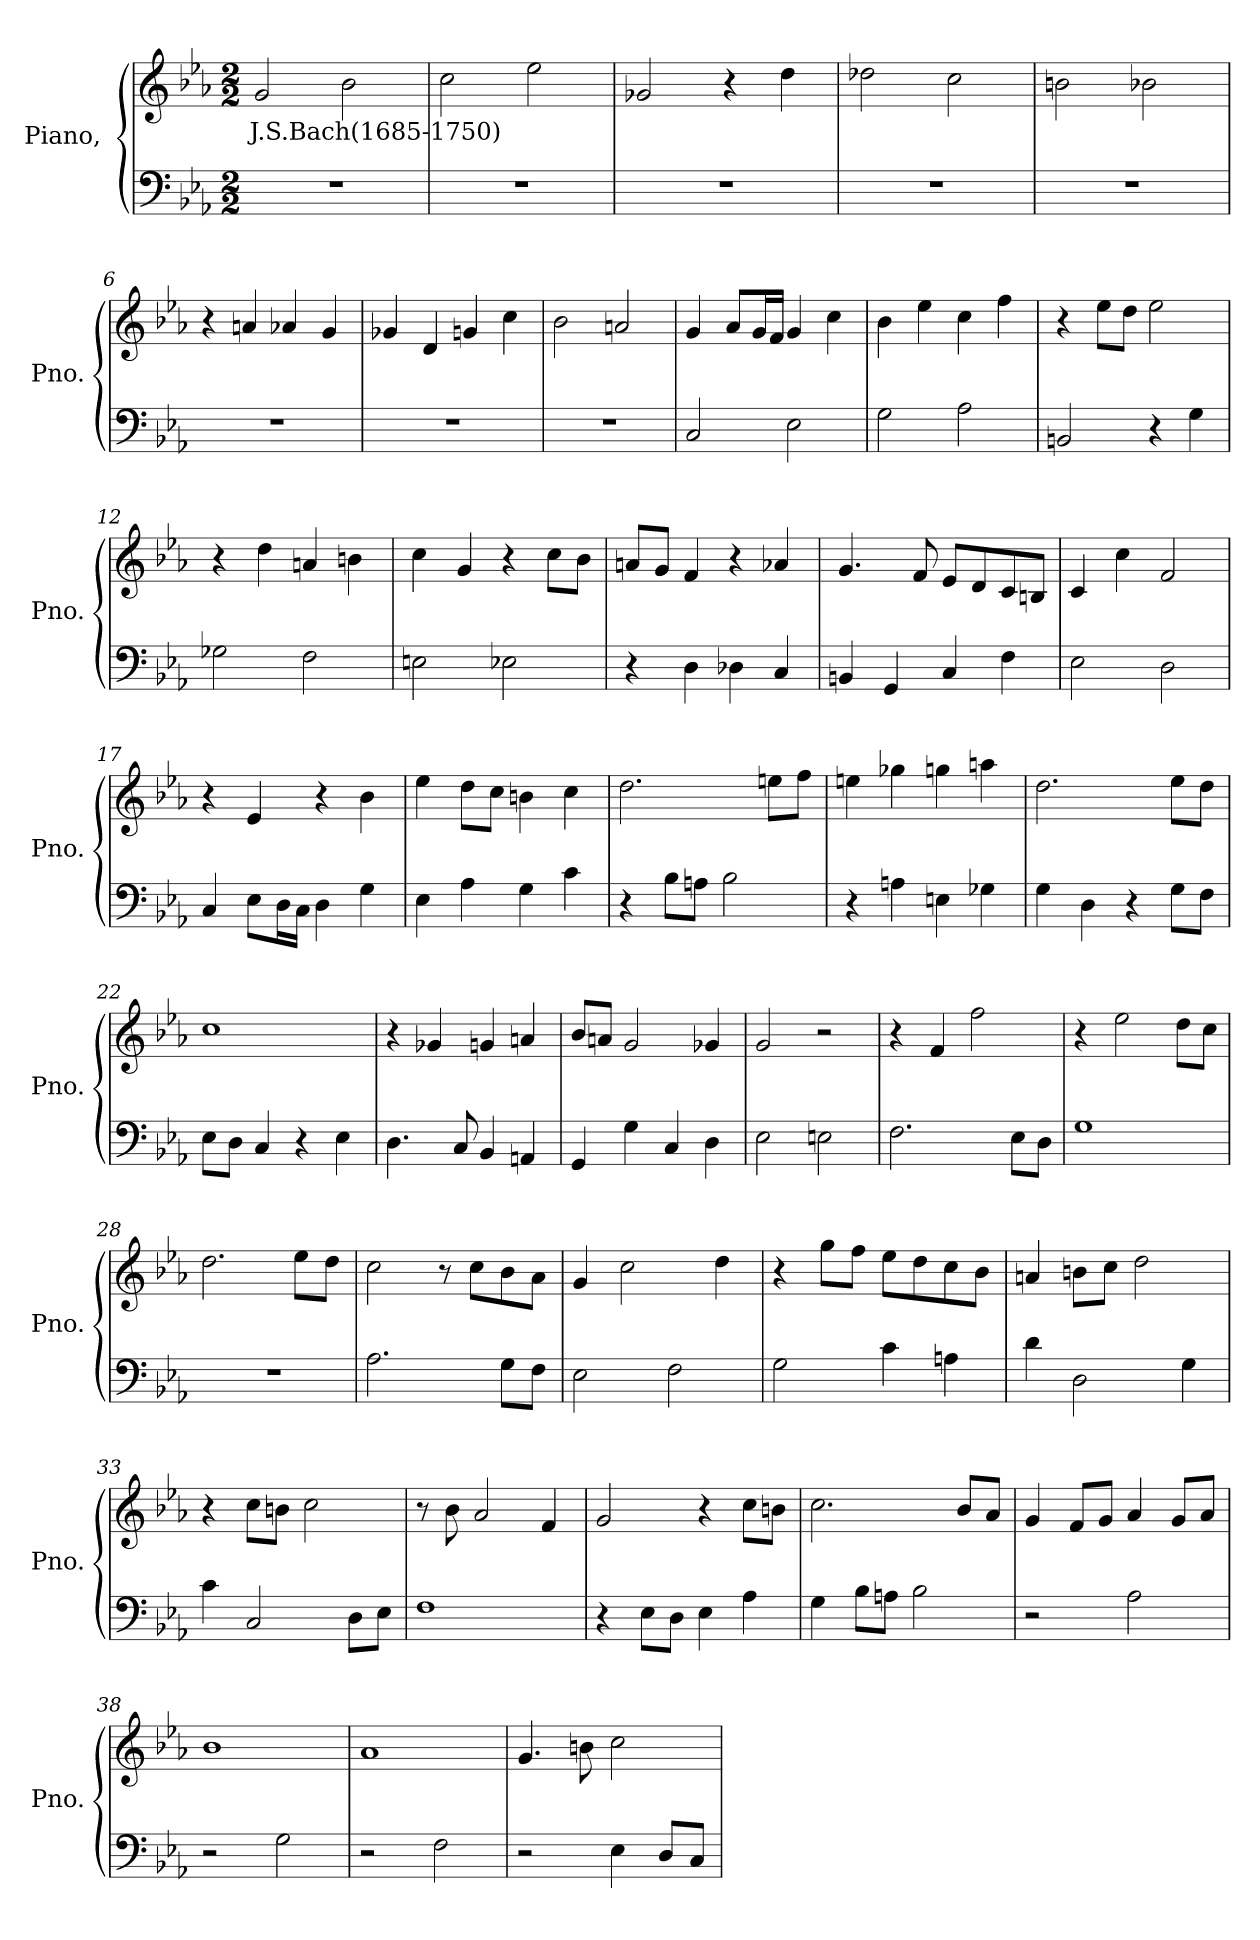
**kern	**kern	**text
*part2	*part1	*part1
*staff2	*staff1	*staff1
*I"Piano, \new	*I"Piano, \new	*
*I'Pno.	*I'Pno.	*
*clefF4	*clefG2	*
*k[b-e-a-]	*k[b-e-a-]	*
*M2/2	*M2/2	*
*MM120	*MM120	*
=1	=1	=1
!	!	!LO:LY:b
1r	2g/	J.S.Bach(1685-1750)
.	2b-\	.
=2	=2	=2
1r	2cc\	.
.	2ee-\	.
=3	=3	=3
1r	2g-X/	.
.	4r	.
.	4dd\	.
=4	=4	=4
1r	2dd-X\	.
.	2cc\	.
=5	=5	=5
1r	2bn\	.
.	2b-X\	.
=6	=6	=6
1r	4r	.
.	4an/	.
.	4a-X/	.
.	4g/	.
!!LO:LB:g=z
=7	=7	=7
1r	4g-X/	.
.	4d/	.
.	4gn/	.
.	4cc\	.
=8	=8	=8
1r	2b-\	.
.	2an/	.
=9	=9	=9
2C/	4g/	.
.	8a-/L	.
.	16g/L	.
.	16f/JJ	.
2E-\	4g/	.
.	4cc\	.
=10	=10	=10
2G\	4b-\	.
.	4ee-\	.
2A-\	4cc\	.
.	4ff\	.
=11	=11	=11
2BBn/	4r	.
.	8ee-\L	.
.	8dd\J	.
4r	2ee-\	.
4G\	.	.
=12	=12	=12
2G-X\	4r	.
.	4dd\	.
2F\	4an/	.
.	4bn\	.
=13	=13	=13
2En\	4cc\	.
.	4g/	.
2E-X\	4r	.
.	8cc\L	.
.	8b-\J	.
!!LO:LB:g=z
=14	=14	=14
4r	8an/L	.
.	8g/J	.
4D\	4f/	.
4D-X\	4r	.
4C/	4a-X/	.
=15	=15	=15
4BBn/	4.g/	.
4GG/	.	.
.	8f/	.
4C/	8e-/L	.
.	8d/	.
4F\	8c/	.
.	8Bn/J	.
=16	=16	=16
2E-\	4c/	.
.	4cc\	.
2D\	2f/	.
=17	=17	=17
4C/	4r	.
8E-\L	4e-/	.
16D\L	.	.
16C\JJ	.	.
4D\	4r	.
4G\	4b-\	.
=18	=18	=18
4E-\	4ee-\	.
4A-\	8dd\L	.
.	8cc\J	.
4G\	4bn\	.
4c\	4cc\	.
=19	=19	=19
4r	2.dd\	.
8B-\L	.	.
8An\J	.	.
2B-\	.	.
.	8een\L	.
.	8ff\J	.
!!LO:LB:g=z
=20	=20	=20
4r	4een\	.
4An\	4gg-X\	.
4En\	4ggn\	.
4G-X\	4aan\	.
=21	=21	=21
4G\	2.dd\	.
4D\	.	.
4r	.	.
8G\L	8ee-\L	.
8F\J	8dd\J	.
=22	=22	=22
8E-\L	1cc	.
8D\J	.	.
4C/	.	.
4r	.	.
4E-\	.	.
=23	=23	=23
4.D\	4r	.
.	4g-X/	.
8C/	.	.
4BB-/	4gn/	.
4AAn/	4an/	.
=24	=24	=24
4GG/	8b-/L	.
.	8an/J	.
4G\	2g/	.
4C/	.	.
4D\	4g-X/	.
=25	=25	=25
2E-\	2g/	.
2En\	2r	.
=26	=26	=26
2.F\	4r	.
.	4f/	.
.	2ff\	.
8E-\L	.	.
8D\J	.	.
!!LO:LB:g=z
=27	=27	=27
1G	4r	.
.	2ee-\	.
.	8dd\L	.
.	8cc\J	.
=28	=28	=28
1r	2.dd\	.
.	8ee-\L	.
.	8dd\J	.
=29	=29	=29
2.A-\	2cc\	.
.	8r	.
.	8cc\L	.
8G\L	8b-\	.
8F\J	8a-\J	.
=30	=30	=30
2E-\	4g/	.
.	2cc\	.
2F\	.	.
.	4dd\	.
=31	=31	=31
2G\	4r	.
.	8gg\L	.
.	8ff\J	.
4c\	8ee-\L	.
.	8dd\	.
4An\	8cc\	.
.	8b-\J	.
=32	=32	=32
4d\	4an/	.
2D\	8bn\L	.
.	8cc\J	.
.	2dd\	.
4G\	.	.
=33	=33	=33
4c\	4r	.
2C/	8cc\L	.
.	8bn\J	.
.	2cc\	.
8D\L	.	.
8E-\J	.	.
!!LO:LB:g=z
=34	=34	=34
1F	8r	.
.	8b-\	.
.	2a-/	.
.	4f/	.
=35	=35	=35
4r	2g/	.
8E-\L	.	.
8D\J	.	.
4E-\	4r	.
4A-\	8cc\L	.
.	8bn\J	.
=36	=36	=36
4G\	2.cc\	.
8B-\L	.	.
8An\J	.	.
2B-\	.	.
.	8b-/L	.
.	8a-/J	.
=37	=37	=37
2r	4g/	.
.	8f/L	.
.	8g/J	.
2A-\	4a-/	.
.	8g/L	.
.	8a-/J	.
=38	=38	=38
2r	1b-	.
2G\	.	.
=39	=39	=39
2r	1a-	.
2F\	.	.
=40	=40	=40
2r	4.g/	.
.	8bn\	.
4E-\	2cc\	.
8D/L	.	.
8C/J	.	.
=	=	=
*-	*-	*-
